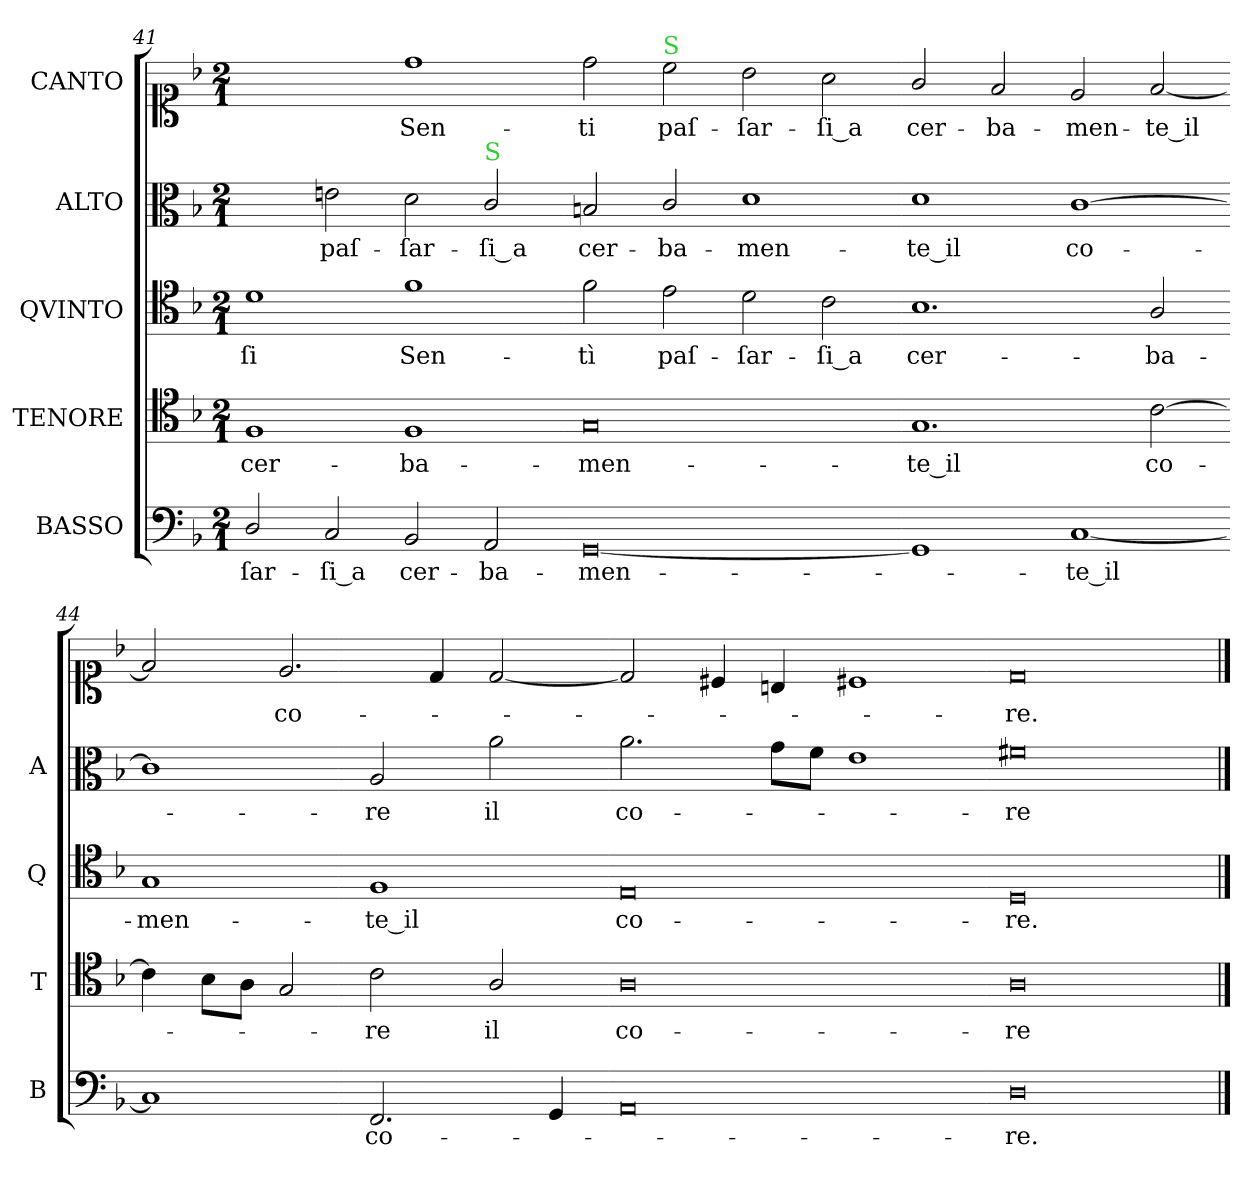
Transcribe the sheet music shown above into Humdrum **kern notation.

**kern	**text	**kern	**text	**kern	**text	**kern	**text	**kern	**text
*part5	*part5	*part4	*part4	*part3	*part3	*part2	*part2	*part1	*part1
*staff5	*staff5	*staff4	*staff4	*staff3	*staff3	*staff2	*staff2	*staff1	*staff1
*I"BASSO	*	*I"TENORE	*	*I"QVINTO	*	*I"ALTO	*	*I"CANTO	*
*I'B	*	*I'T	*	*I'Q	*	*I'A	*	*	*
*clefF4	*	*clefC4	*	*clefC4	*	*clefC3	*	*clefC1	*
*k[b-]	*	*k[b-]	*	*k[b-]	*	*k[b-]	*	*k[b-]	*
*F:	*	*F:	*	*F:	*	*F:	*	*F:	*
*M2/1	*	*M2/1	*	*M2/1	*	*M2/1	*	*M2/1	*
=41	=41	=41	=41	=41	=41	=41	=41	=41	=41
2D/	-ſar-	1F	cer-	1d	-ſi	2ryy	.	1ryy	.
2C/	-ſi_a	.	.	.	.	2en\	paſ-	.	.
2BB-/	cer-	1F	-ba-	1f	Sen-	2d\	-ſar-	1dd	Sen-
!	!	!	!	!	!	!LO:TX:a:color=limegreen:t=S	!	!	!
2AA/	-ba-	.	.	.	.	2c/	-ſi a	.	.
=42-	=42-	=42-	=42-	=42-	=42-	=42-	=42-	=42-	=42-
[0GG	-men-	0G	-men-	2f\	-tì	2Bn/	cer-	2dd\	-ti
!	!	!	!	!	!	!	!	!LO:TX:a:color=limegreen:t=S	!
.	.	.	.	2e\	paſ-	2c/	-ba-	2cc\	paſ-
.	.	.	.	2d\	-ſar-	1d	-men-	2b-\	-ſar-
.	.	.	.	2c\	-ſi_a	.	.	2a\	-ſi_a
=43-	=43-	=43-	=43-	=43-	=43-	=43-	=43-	=43-	=43-
1GG]	.	1.G	-te_il	1.B-	cer-	1d	-te_il	2g/	cer-
.	.	.	.	.	.	.	.	2f/	-ba-
[1C	-te_il	.	.	.	.	[1c	co-	2e/	-men-
.	.	[2c\	co-	2A/	-ba-	.	.	[2f/	-te_il
=44-	=44-	=44-	=44-	=44-	=44-	=44-	=44-	=44-	=44-
1C]	.	4c\]	.	1G	-men-	1c]	.	2f/]	.
.	.	8B-\L	.	.	.	.	.	.	.
.	.	8A\J	.	.	.	.	.	.	.
.	.	2G/	.	.	.	.	.	2.e/	co-
2.FF/	co-	2c\	-re	1F	-te_il	2A/	-re	.	.
.	.	.	.	.	.	.	.	4d/	.
.	.	2A/	il	.	.	2a\	il	[2d/	.
4GG/	.	.	.	.	.	.	.	.	.
=45-	=45-	=45-	=45-	=45-	=45-	=45-	=45-	=45-	=45-
0AA	.	0A	co-	0E	co-	2.a\	co-	2d/]	.
.	.	.	.	.	.	.	.	4c#X/	.
.	.	.	.	.	.	8g\L	.	4Bn/	.
.	.	.	.	.	.	8f\J	.	.	.
.	.	.	.	.	.	1e	.	1c#X	.
=46-	=46-	=46-	=46-	=46-	=46-	=46-	=46-	=46-	=46-
0D	-re.	0A	-re	0D	-re.	0f#X	-re	0d	-re.
==	==	==	==	==	==	==	==	==	==
*-	*-	*-	*-	*-	*-	*-	*-	*-	*-
